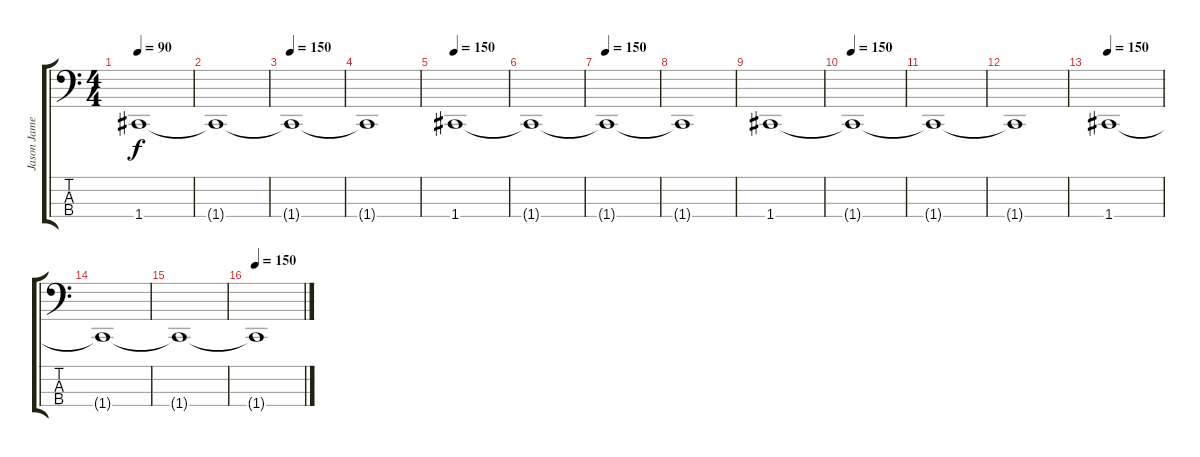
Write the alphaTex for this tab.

\track ("Jason James(jay)" "Jason Jame") {instrument electricbasspick}
\staff {score tabs}
\tuning (F2 C2 G1 C1) {hide}
\ts (4 4)
\tempo 90
\tempo 150
\tempo 90
\clef f4
\ks c
1.4.1{dy f instrument electricbasspick} |
1.4{t}.1 |
\tempo 150
1.4{t}.1 |
1.4{t}.1 |
\tempo 150
1.4.1 |
1.4{t}.1 |
\tempo 150
1.4{t}.1 |
1.4{t}.1 |
1.4.1 |
\tempo 150
1.4{t}.1 |
1.4{t}.1 |
1.4{t}.1 |
\tempo 150
1.4.1 |
1.4{t}.1 |
1.4{t}.1 |
\tempo 150
1.4{t}.1
